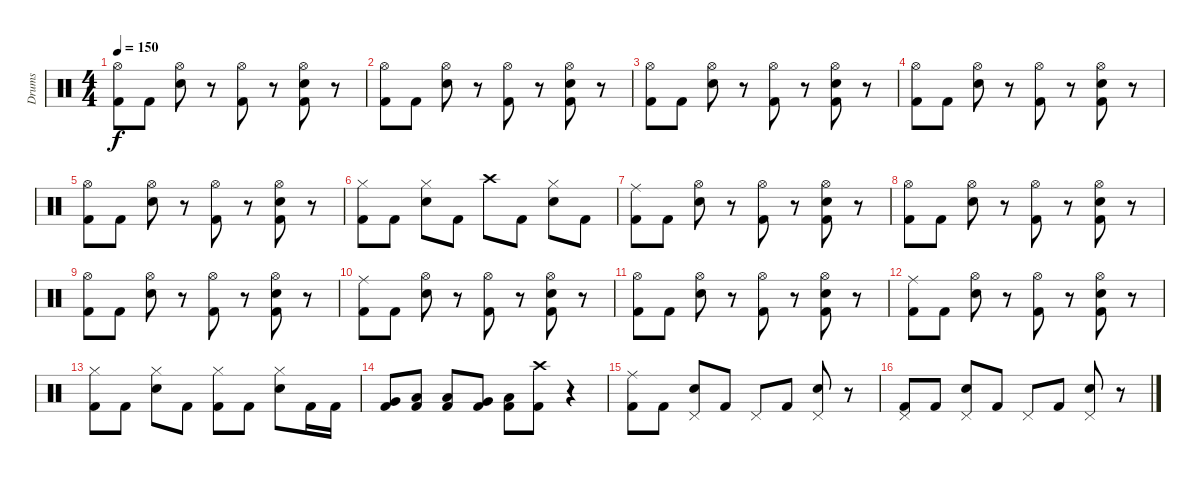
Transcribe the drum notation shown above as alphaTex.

\track ("Drums" "Drums") {instrument percussion}
\staff {score}
\articulation defaults
\ts (4 4)
\tempo 150
\clef neutral
\ks c
("Hi-Hat (open)" "Kick (hit) 2").8{dy f} "Kick (hit) 2".8 ("Hi-Hat (open)" "Electric Snare (hit)").8 r.8 ("Hi-Hat (open)" "Kick (hit) 2").8 r.8 ("Hi-Hat (open)" "Electric Snare (hit)" "Kick (hit) 2").8 r.8 |
("Hi-Hat (open)" "Kick (hit) 2").8 "Kick (hit) 2".8 ("Hi-Hat (open)" "Electric Snare (hit)").8 r.8 ("Hi-Hat (open)" "Kick (hit) 2").8 r.8 ("Hi-Hat (open)" "Electric Snare (hit)" "Kick (hit) 2").8 r.8 |
("Hi-Hat (open)" "Kick (hit) 2").8 "Kick (hit) 2".8 ("Hi-Hat (open)" "Electric Snare (hit)").8 r.8 ("Hi-Hat (open)" "Kick (hit) 2").8 r.8 ("Hi-Hat (open)" "Electric Snare (hit)" "Kick (hit) 2").8 r.8 |
("Hi-Hat (open)" "Kick (hit) 2").8 "Kick (hit) 2".8 ("Hi-Hat (open)" "Electric Snare (hit)").8 r.8 ("Hi-Hat (open)" "Kick (hit) 2").8 r.8 ("Hi-Hat (open)" "Electric Snare (hit)" "Kick (hit) 2").8 r.8 |
("Hi-Hat (open)" "Kick (hit) 2").8 "Kick (hit) 2".8 ("Hi-Hat (open)" "Electric Snare (hit)").8 r.8 ("Hi-Hat (open)" "Kick (hit) 2").8 r.8 ("Hi-Hat (open)" "Electric Snare (hit)" "Kick (hit) 2").8 r.8 |
("Hi-Hat (closed)" "Kick (hit) 2").8 "Kick (hit) 2".8 ("Hi-Hat (closed)" "Electric Snare (hit)").8 "Kick (hit) 2".8 "Crash high (hit)".8 "Kick (hit) 2".8 ("Hi-Hat (closed)" "Electric Snare (hit)").8 "Kick (hit) 2".8 |
("Ride (middle)" "Kick (hit) 2").8 "Kick (hit) 2".8 ("Hi-Hat (open)" "Electric Snare (hit)").8 r.8 ("Hi-Hat (open)" "Kick (hit) 2").8 r.8 ("Hi-Hat (open)" "Electric Snare (hit)" "Kick (hit) 2").8 r.8 |
("Hi-Hat (open)" "Kick (hit) 2").8 "Kick (hit) 2".8 ("Hi-Hat (open)" "Electric Snare (hit)").8 r.8 ("Hi-Hat (open)" "Kick (hit) 2").8 r.8 ("Hi-Hat (open)" "Electric Snare (hit)" "Kick (hit) 2").8 r.8 |
("Hi-Hat (open)" "Kick (hit) 2").8 "Kick (hit) 2".8 ("Hi-Hat (open)" "Electric Snare (hit)").8 r.8 ("Hi-Hat (open)" "Kick (hit) 2").8 r.8 ("Hi-Hat (open)" "Electric Snare (hit)" "Kick (hit) 2").8 r.8 |
("Ride (middle)" "Kick (hit) 2").8 "Kick (hit) 2".8 ("Hi-Hat (open)" "Electric Snare (hit)").8 r.8 ("Hi-Hat (open)" "Kick (hit) 2").8 r.8 ("Hi-Hat (open)" "Electric Snare (hit)" "Kick (hit) 2").8 r.8 |
("Hi-Hat (open)" "Kick (hit) 2").8 "Kick (hit) 2".8 ("Hi-Hat (open)" "Electric Snare (hit)").8 r.8 ("Hi-Hat (open)" "Kick (hit) 2").8 r.8 ("Hi-Hat (open)" "Electric Snare (hit)" "Kick (hit) 2").8 r.8 |
("Ride (middle)" "Kick (hit) 2").8 "Kick (hit) 2".8 ("Hi-Hat (open)" "Electric Snare (hit)").8 r.8 ("Hi-Hat (open)" "Kick (hit) 2").8 r.8 ("Hi-Hat (open)" "Electric Snare (hit)" "Kick (hit) 2").8 r.8 |
("Hi-Hat (closed)" "Kick (hit) 2").8 "Kick (hit) 2".8 ("Hi-Hat (closed)" "Electric Snare (hit)").8 "Kick (hit) 2".8 ("Hi-Hat (closed)" "Kick (hit) 2").8 "Kick (hit) 2".8 ("Hi-Hat (closed)" "Electric Snare (hit)").8 "Kick (hit) 2".16 "Kick (hit) 2".16 |
("Very Low Tom (hit)" "Kick (hit) 2").8 ("Low Floor Tom (hit)" "Kick (hit) 2").8 ("Low Floor Tom (hit)" "Kick (hit) 2").8 ("Very Low Tom (hit)" "Kick (hit) 2").8 ("Low Floor Tom (hit)" "Kick (hit) 2").8 ("Crash high (hit)" "Kick (hit) 2").8 r.4 |
("Ride (middle)" "Kick (hit) 2").8 "Kick (hit) 2".8 ("Pedal Hi-Hat (hit)" "Electric Snare (hit)").8 "Kick (hit) 2".8 "Pedal Hi-Hat (hit)".8 "Kick (hit) 2".8 ("Pedal Hi-Hat (hit)" "Electric Snare (hit)").8 r.8 |
("Pedal Hi-Hat (hit)" "Kick (hit) 2").8 "Kick (hit) 2".8 ("Pedal Hi-Hat (hit)" "Electric Snare (hit)").8 "Kick (hit) 2".8 "Pedal Hi-Hat (hit)".8 "Kick (hit) 2".8 ("Pedal Hi-Hat (hit)" "Electric Snare (hit)").8 r.8
